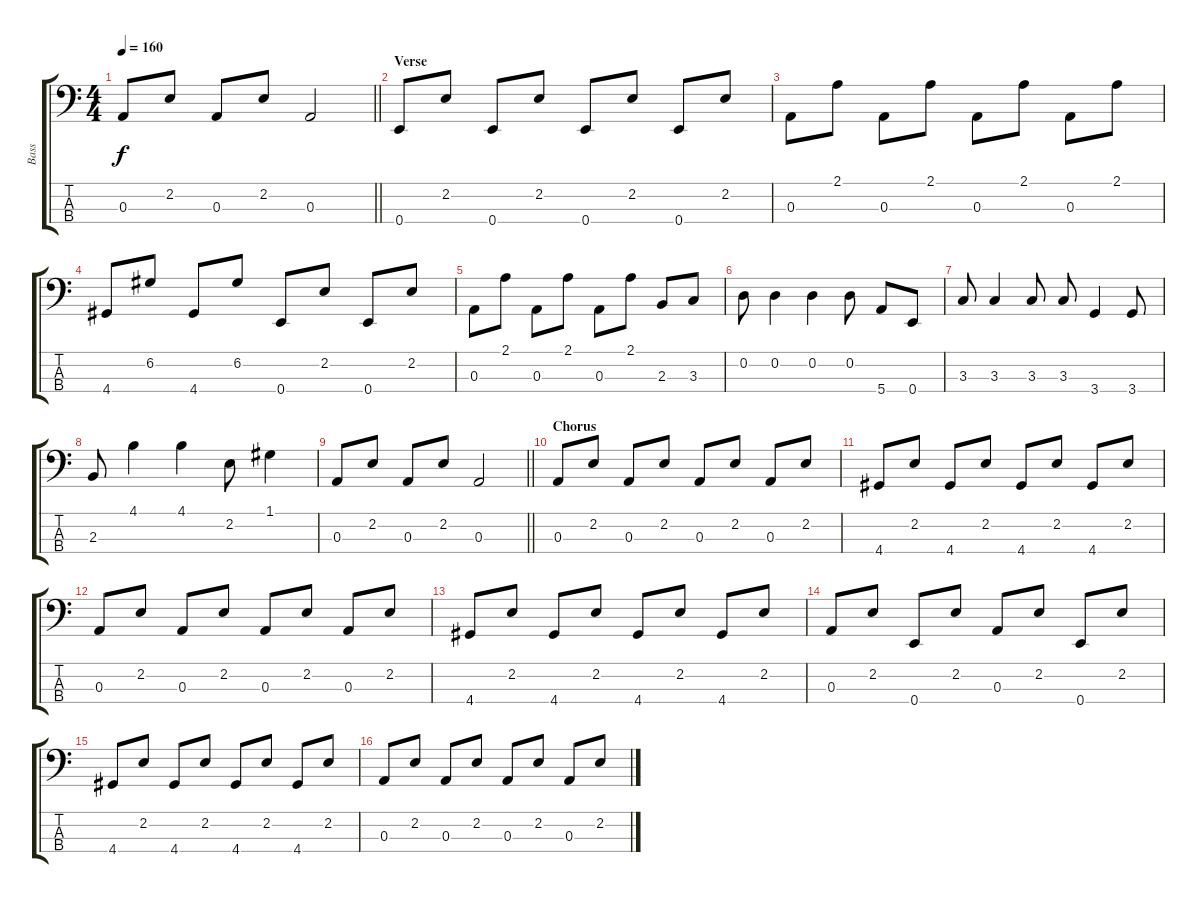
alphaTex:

\track ("Bass" "Bass") {instrument electricbasspick}
\staff {score tabs}
\tuning (G2 D2 A1 E1) {hide}
\ts (4 4)
\tempo 160
\clef f4
\barLineRight lightlight
\ks c
0.3.8{dy f} 2.2.8 0.3.8 2.2.8 0.3.2 |
\section ("" "Verse")
0.4.8 2.2.8 0.4.8 2.2.8 0.4.8 2.2.8 0.4.8 2.2.8 |
0.3.8 2.1.8 0.3.8 2.1.8 0.3.8 2.1.8 0.3.8 2.1.8 |
4.4.8 6.2.8 4.4.8 6.2.8 0.4.8 2.2.8 0.4.8 2.2.8 |
0.3.8 2.1.8 0.3.8 2.1.8 0.3.8 2.1.8 2.3.8 3.3.8 |
0.2.8 0.2.4 0.2.4 0.2.8 5.4.8 0.4.8 |
3.3.8 3.3.4 3.3.8 3.3.8 3.4.4 3.4.8 |
2.3.8 4.1.4 4.1.4 2.2.8 1.1.4 |
\barLineRight lightlight
0.3.8 2.2.8 0.3.8 2.2.8 0.3.2 |
\section ("" "Chorus")
0.3.8 2.2.8 0.3.8 2.2.8 0.3.8 2.2.8 0.3.8 2.2.8 |
4.4.8 2.2.8 4.4.8 2.2.8 4.4.8 2.2.8 4.4.8 2.2.8 |
0.3.8 2.2.8 0.3.8 2.2.8 0.3.8 2.2.8 0.3.8 2.2.8 |
4.4.8 2.2.8 4.4.8 2.2.8 4.4.8 2.2.8 4.4.8 2.2.8 |
0.3.8 2.2.8 0.4.8 2.2.8 0.3.8 2.2.8 0.4.8 2.2.8 |
4.4.8 2.2.8 4.4.8 2.2.8 4.4.8 2.2.8 4.4.8 2.2.8 |
0.3.8 2.2.8 0.3.8 2.2.8 0.3.8 2.2.8 0.3.8 2.2.8
